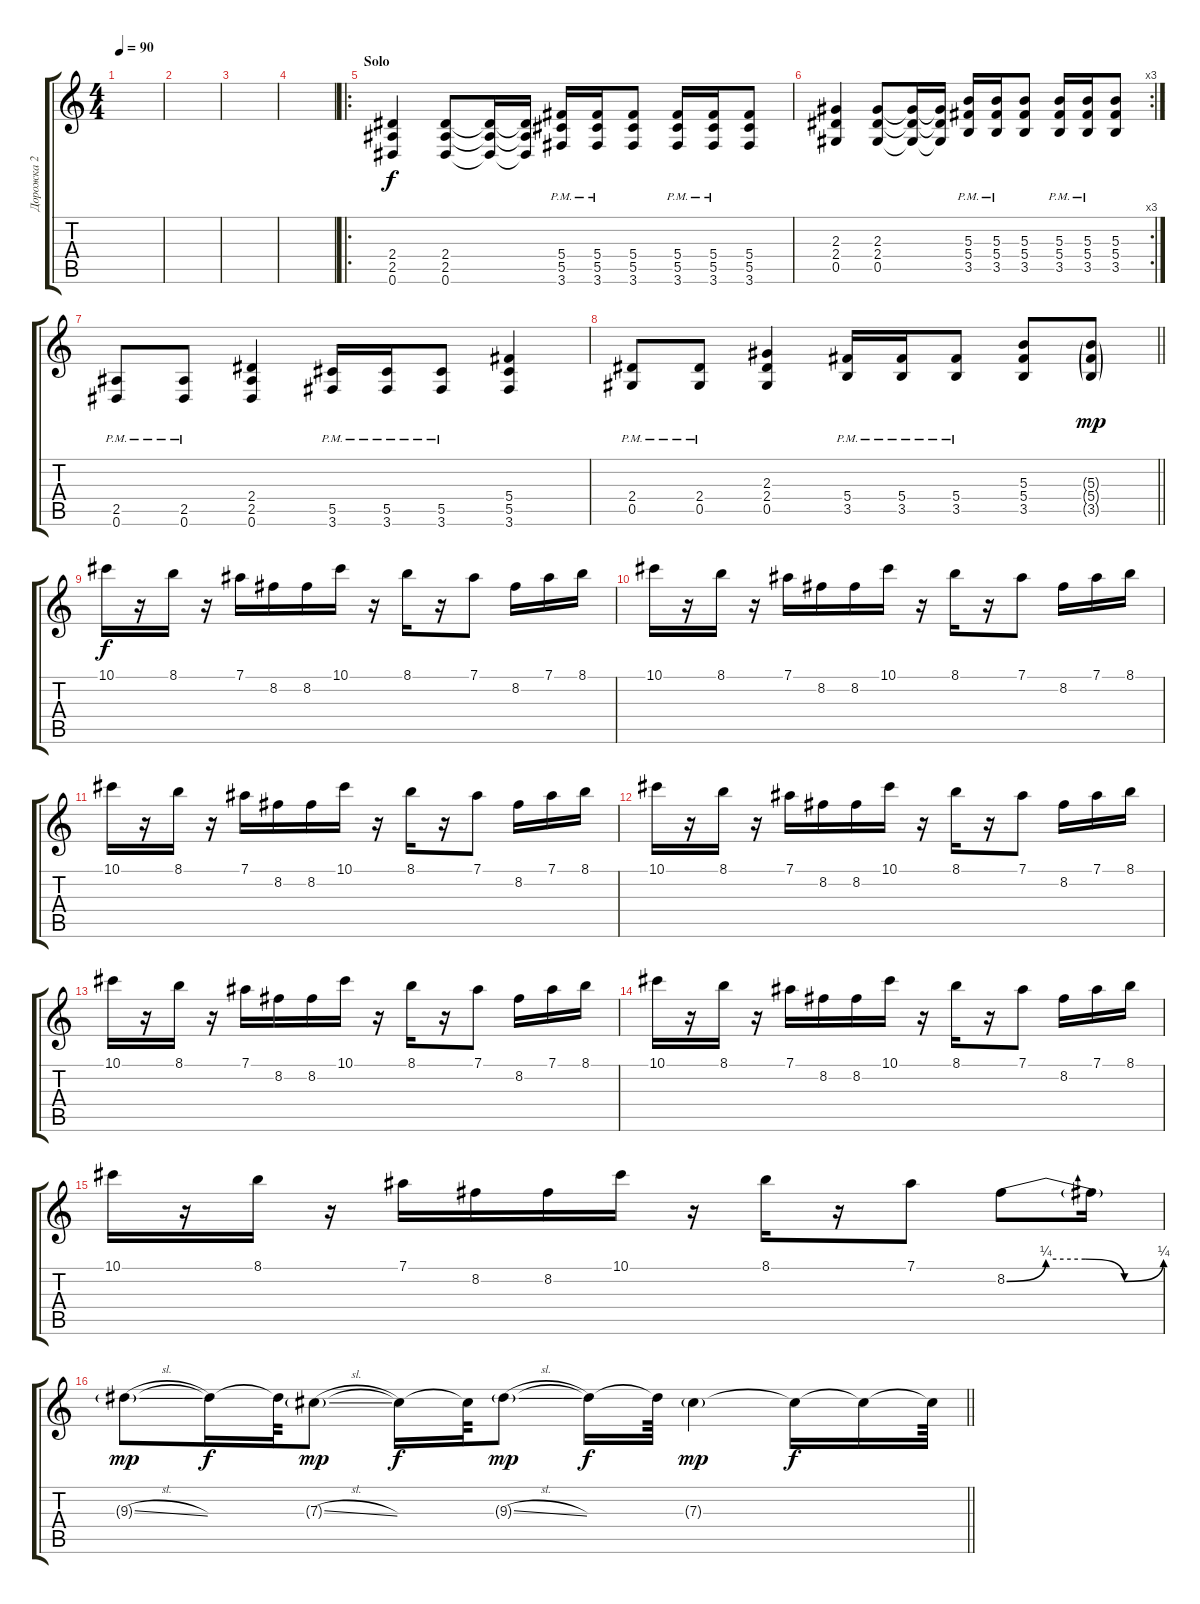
\track ("Дорожка 2" "Дорожка 2") {instrument distortionguitar}
\staff {score tabs}
\tuning (Eb4 Bb3 Gb3 Db3 Ab2 Eb2) {hide}
\ts (4 4)
\tempo 90
\clef g2
\ks c
|
|
|
|
\ro
\section ("" "Solo")
(2.4 2.5 0.6).4{instrument distortionguitar} (2.4 2.5 0.6).8 (2.4{t} 2.5{t} 0.6{t}).16 (2.4{t} 2.5{t} 0.6{t}).16 (5.4{pm} 5.5{pm} 3.6{pm}).16 (5.4{pm} 5.5{pm} 3.6{pm}).16 (5.4 5.5 3.6).8 (5.4{pm} 5.5{pm} 3.6{pm}).16 (5.4{pm} 5.5{pm} 3.6{pm}).16 (5.4 5.5 3.6).8 |
\rc 3
(2.3 2.4 0.5).4 (2.3 2.4 0.5).8 (2.3{t} 2.4{t} 0.5{t}).16 (2.3{t} 2.4{t} 0.5{t}).16 (5.3{pm} 5.4{pm} 3.5{pm}).16 (5.3{pm} 5.4{pm} 3.5{pm}).16 (5.3 5.4 3.5).8 (5.3{pm} 5.4{pm} 3.5{pm}).16 (5.3{pm} 5.4{pm} 3.5{pm}).16 (5.3 5.4 3.5).8 |
(2.5{pm} 0.6{pm}).8 (2.5{pm} 0.6{pm}).8 (2.4 2.5 0.6).4 (5.5{pm} 3.6{pm}).16 (5.5{pm} 3.6{pm}).16 (5.5{pm} 3.6{pm}).8 (5.4 5.5 3.6).4 |
\barLineRight lightlight
(2.4{pm} 0.5{pm}).8 (2.4{pm} 0.5{pm}).8 (2.3 2.4 0.5).4 (5.4{pm} 3.5{pm}).16 (5.4 3.5{pm}).16 (5.4 3.5{pm}).8 (5.3 5.4 3.5).8 (5.3{g} 5.4{g} 3.5{g}).8{dy mp} |
10.1.16{dy f} r.16 8.1.16 r.16 7.1.16 8.2.16 8.2.16 10.1.16 r.16 8.1.16 r.16 7.1.8 8.2.16 7.1.16 8.1.16 |
10.1.16 r.16 8.1.16 r.16 7.1.16 8.2.16 8.2.16 10.1.16 r.16 8.1.16 r.16 7.1.8 8.2.16 7.1.16 8.1.16 |
10.1.16 r.16 8.1.16 r.16 7.1.16 8.2.16 8.2.16 10.1.16 r.16 8.1.16 r.16 7.1.8 8.2.16 7.1.16 8.1.16 |
10.1.16 r.16 8.1.16 r.16 7.1.16 8.2.16 8.2.16 10.1.16 r.16 8.1.16 r.16 7.1.8 8.2.16 7.1.16 8.1.16 |
10.1.16 r.16 8.1.16 r.16 7.1.16 8.2.16 8.2.16 10.1.16 r.16 8.1.16 r.16 7.1.8 8.2.16 7.1.16 8.1.16 |
10.1.16 r.16 8.1.16 r.16 7.1.16 8.2.16 8.2.16 10.1.16 r.16 8.1.16 r.16 7.1.8 8.2.16 7.1.16 8.1.16 |
10.1.16 r.16 8.1.16 r.16 7.1.16 8.2.16 8.2.16 10.1.16 r.16 8.1.16 r.16 7.1.8 8.2{be (custom 0 0 15 1 30 1 45 0 60 1)}.8 8.2{t}.16 |
\barLineRight lightlight
9.3{sl g}.8{dy mp} 9.3{t}.16{dy f} 9.3{t}.64 7.3{sl g}.8{dy mp} 7.3{t}.16{dy f} 7.3{t}.64 9.3{sl g}.8{dy mp} 9.3{t}.16{dy f} 9.3{t}.64 7.3{g}.4{dy mp} 7.3{t}.16{dy f} 7.3{t}.16 7.3{t}.64
